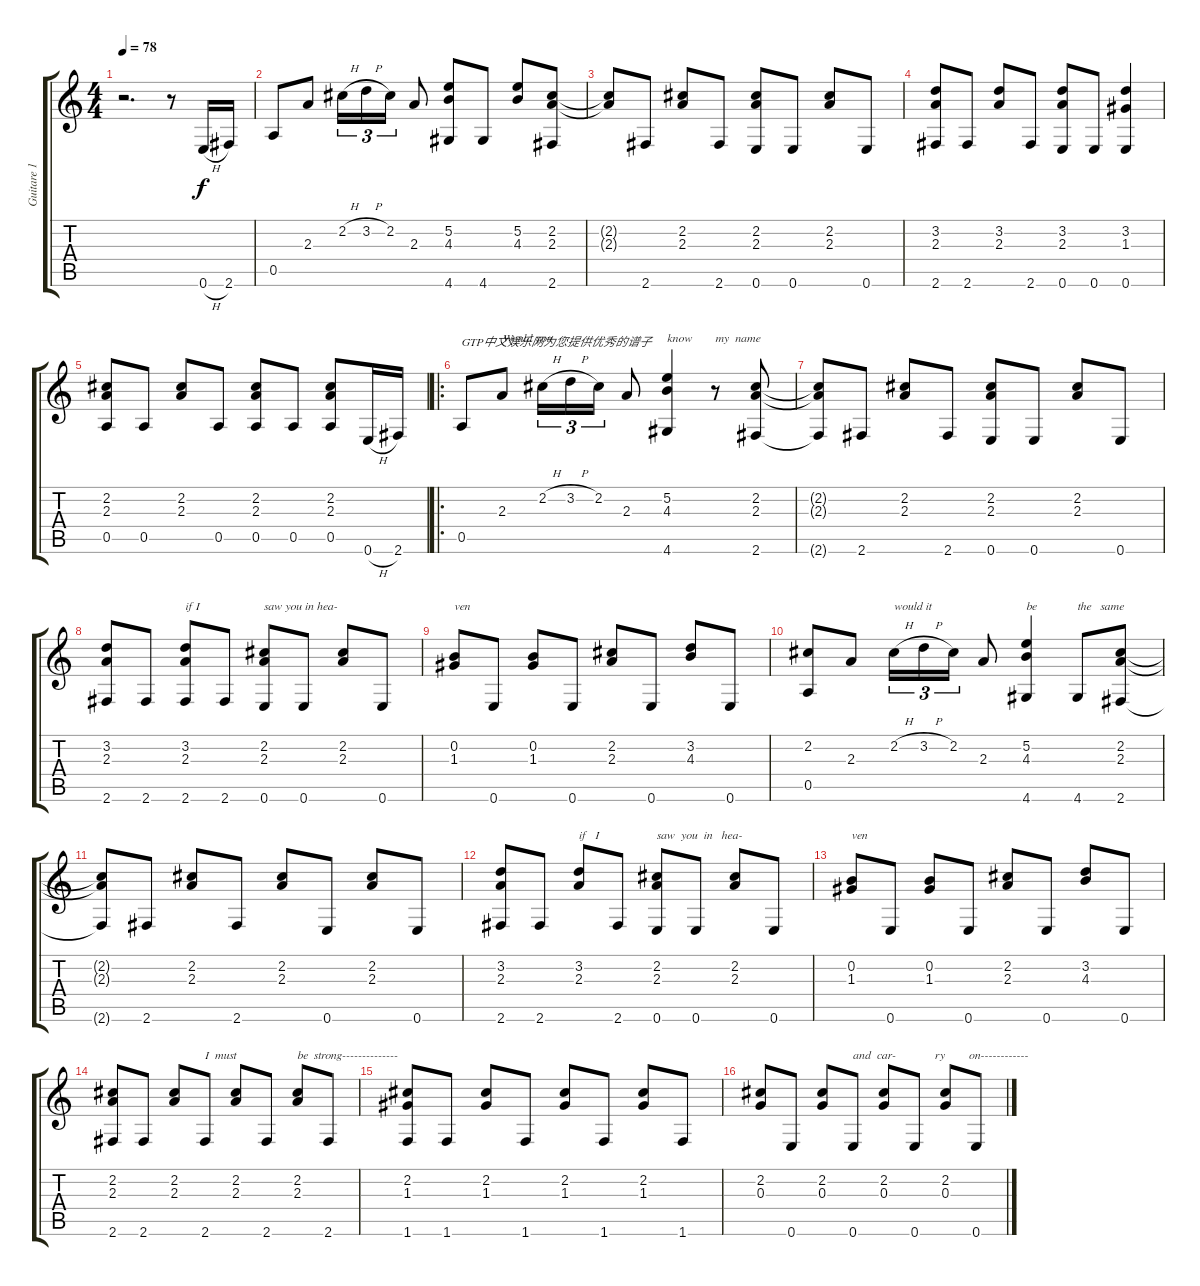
\track ("Guitare 1" "Guitare 1") {instrument acousticguitarnylon}
\staff {score tabs}
\tuning (E4 B3 G3 D3 A2 E2) {hide}
\ts (4 4)
\tempo 78
\clef g2
\ks c
r.2{d dy f instrument acousticguitarnylon} r.8 0.6{h}.16 2.6.16 |
0.5.8 2.3.8 2.2{h}.16{tu (3 2)} 3.2{h}.16{tu (3 2)} 2.2.16{tu (3 2)} 2.3.8 (5.2 4.3 4.6).8 4.6.8 (5.2 4.3).8 (2.2 2.3 2.6).8 |
(2.2{t} 2.3{t}).8 2.6.8 (2.2 2.3).8 2.6.8 (2.2 2.3 0.6).8 0.6.8 (2.2 2.3).8 0.6.8 |
(3.2 2.3 2.6).8 2.6.8 (3.2 2.3).8 2.6.8 (3.2 2.3 0.6).8 0.6.8 (3.2 1.3 0.6).4 |
(2.2 2.3 0.5).8 0.5.8 (2.2 2.3).8 0.5.8 (2.2 2.3 0.5).8 0.5.8 (2.2 2.3 0.5).8 0.6{h}.16 2.6.16 |
\ro
0.5.8{txt "GTP中文娱乐网为您提供优秀的谱子"} 2.3.8{txt "Would you"} 2.2{h}.16{tu (3 2)} 3.2{h}.16{tu (3 2)} 2.2.16{tu (3 2)} 2.3.8 (5.2 4.3 4.6).4{txt "know"} r.8{txt "my  name"} (2.2 2.3 2.6).8 |
(2.2{t} 2.3{t} 2.6{t}).8 2.6.8 (2.2 2.3).8 2.6.8 (2.2 2.3 0.6).8 0.6.8 (2.2 2.3).8 0.6.8 |
(3.2 2.3 2.6).8 2.6.8 (3.2 2.3 2.6).8{txt "if I"} 2.6.8 (2.2 2.3 0.6).8{txt "saw you in hea-"} 0.6.8 (2.2 2.3).8 0.6.8 |
(0.2 1.3).8{txt "ven"} 0.6.8 (0.2 1.3).8 0.6.8 (2.2 2.3).8 0.6.8 (3.2 4.3).8 0.6.8 |
(2.2 0.5).8 2.3.8 2.2{h}.16{tu (3 2) txt "would it"} 3.2{h}.16{tu (3 2)} 2.2.16{tu (3 2)} 2.3.8 (5.2 4.3 4.6).4{txt "be"} 4.6.8{txt "the   same"} (2.2 2.3 2.6).8 |
(2.2{t} 2.3{t} 2.6{t}).8 2.6.8 (2.2 2.3).8 2.6.8 (2.2 2.3).8 0.6.8 (2.2 2.3).8 0.6.8 |
(3.2 2.3 2.6).8 2.6.8 (3.2 2.3).8{txt "if   I"} 2.6.8 (2.2 2.3 0.6).8{txt "saw  you  in   hea-"} 0.6.8 (2.2 2.3).8 0.6.8 |
(0.2 1.3).8{txt "ven"} 0.6.8 (0.2 1.3).8 0.6.8 (2.2 2.3).8 0.6.8 (3.2 4.3).8 0.6.8 |
(2.2 2.3 2.6).8 2.6.8 (2.2 2.3).8 2.6.8{txt "I  must"} (2.2 2.3).8 2.6.8 (2.2 2.3).8{txt "be  strong--------------"} 2.6.8 |
(2.2 1.3 1.6).8 1.6.8 (2.2 1.3).8 1.6.8 (2.2 1.3).8 1.6.8 (2.2 1.3).8 1.6.8 |
(2.2 0.3).8 0.6.8 (2.2 0.3).8 0.6.8{txt "and  car-             ry        on------------"} (2.2 0.3).8 0.6.8 (2.2 0.3).8 0.6.8
